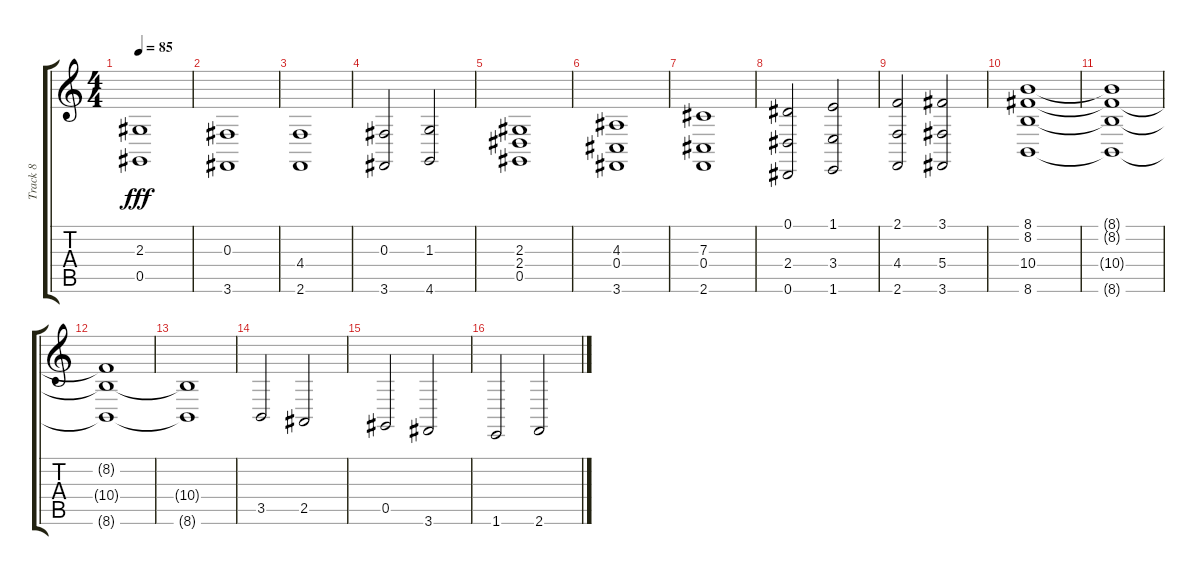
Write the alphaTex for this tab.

\track ("Track 8" "Track 8") {instrument stringensemble1}
\staff {score tabs}
\tuning (Eb4 Bb3 Gb3 Db3 Ab2 Eb2) {hide}
\ts (4 4)
\tempo 85
\clef g2
\ks c
(2.3 0.5).1{dy fff} |
(0.3 3.6).1 |
(4.4 2.6).1 |
(0.3 3.6).2 (1.3 4.6).2 |
(2.3 2.4 0.5).1 |
(4.3 0.4 3.6).1 |
(7.3 0.4 2.6).1 |
(0.1 2.4 0.6).2 (1.1 3.4 1.6).2 |
(2.1 4.4 2.6).2 (3.1 5.4 3.6).2 |
(8.1 8.2 10.4 8.6).1 |
(8.1{t} 8.2{t} 10.4{t} 8.6{t}).1 |
(8.2{t} 10.4{t} 8.6{t}).1 |
(10.4{t} 8.6{t}).1 |
3.5.2 2.5.2 |
0.5.2 3.6.2 |
1.6.2 2.6.2
